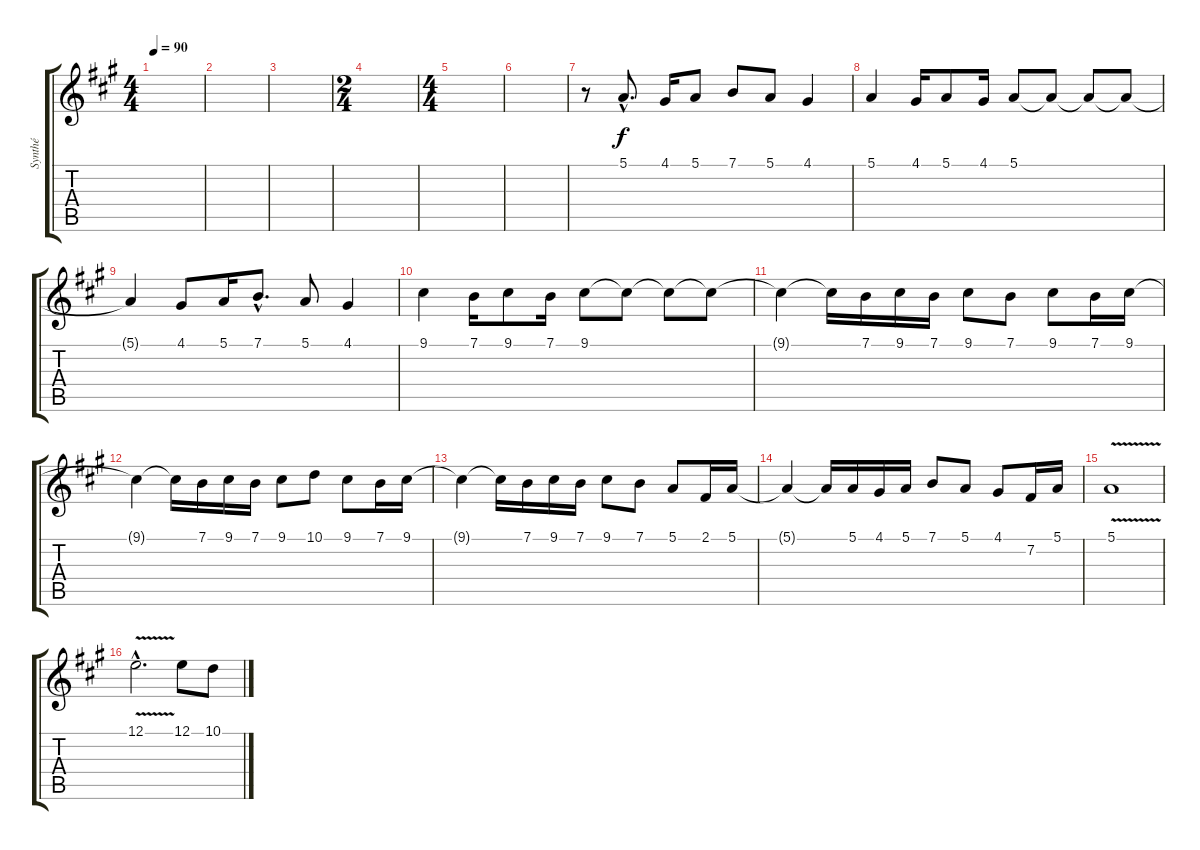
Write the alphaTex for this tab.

\track ("Synthé" "Synthé") {instrument lead2sawtooth}
\staff {score tabs}
\tuning (E4 B3 G3 D3 A2 E2) {hide}
\ts (4 4)
\tempo 90
\clef g2
\ks f#minor
|
|
|
\ts (2 4)
|
\ts (4 4)
|
|
r.8 5.1{hac}.8{d} 4.1.16 5.1.8 7.1.8 5.1.8 4.1.4 |
5.1.4 4.1.16 5.1.8 4.1.16 5.1.8 5.1{t}.8 5.1{t}.8 5.1{t}.8 |
5.1{t}.4 4.1.8 5.1.16 7.1{hac}.8{d} 5.1.8 4.1.4 |
9.1.4 7.1.16 9.1.8 7.1.16 9.1.8 9.1{t}.8 9.1{t}.8 9.1{t}.8 |
9.1{t}.4 9.1{t}.16 7.1.16 9.1.16 7.1.16 9.1.8 7.1.8 9.1.8 7.1.16 9.1.16 |
9.1{t}.4 9.1{t}.16 7.1.16 9.1.16 7.1.16 9.1.8 10.1.8 9.1.8 7.1.16 9.1.16 |
9.1{t}.4 9.1{t}.16 7.1.16 9.1.16 7.1.16 9.1.8 7.1.8 5.1.8 2.1.16 5.1.16 |
5.1{t}.4 5.1{t}.16 5.1.16 4.1.16 5.1.16 7.1.8 5.1.8 4.1.8 7.2.16 5.1.16 |
5.1{v}.1 |
12.1{v hac}.2{d} 12.1.8 10.1.8
